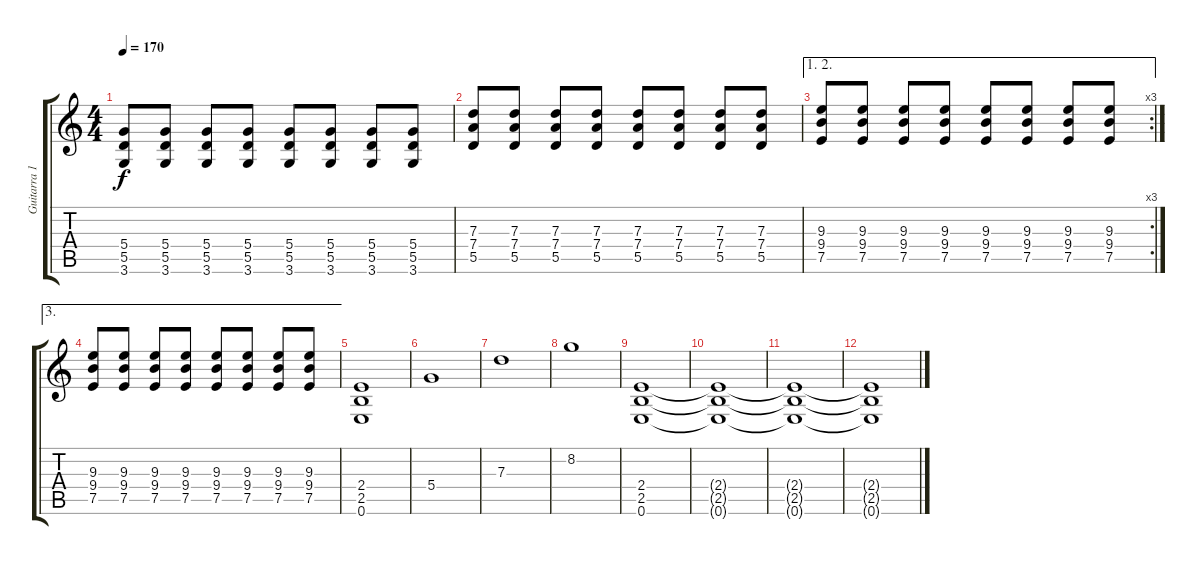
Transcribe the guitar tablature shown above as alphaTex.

\track ("Guitarra 1" "Guitarra 1") {instrument distortionguitar}
\staff {score tabs}
\tuning (E4 B3 G3 D3 A2 E2) {hide}
\ts (4 4)
\tempo 170
\clef g2
\ks c
(5.4 5.5 3.6).8{dy f} (5.4 5.5 3.6).8 (5.4 5.5 3.6).8 (5.4 5.5 3.6).8 (5.4 5.5 3.6).8 (5.4 5.5 3.6).8 (5.4 5.5 3.6).8 (5.4 5.5 3.6).8 |
(7.3 7.4 5.5).8 (7.3 7.4 5.5).8 (7.3 7.4 5.5).8 (7.3 7.4 5.5).8 (7.3 7.4 5.5).8 (7.3 7.4 5.5).8 (7.3 7.4 5.5).8 (7.3 7.4 5.5).8 |
\ae (1 2)
\rc 3
(9.3 9.4 7.5).8 (9.3 9.4 7.5).8 (9.3 9.4 7.5).8 (9.3 9.4 7.5).8 (9.3 9.4 7.5).8 (9.3 9.4 7.5).8 (9.3 9.4 7.5).8 (9.3 9.4 7.5).8 |
\ae 3
(9.3 9.4 7.5).8 (9.3 9.4 7.5).8 (9.3 9.4 7.5).8 (9.3 9.4 7.5).8 (9.3 9.4 7.5).8 (9.3 9.4 7.5).8 (9.3 9.4 7.5).8 (9.3 9.4 7.5).8 |
(2.4 2.5 0.6).1 |
5.4.1 |
7.3.1 |
8.2.1 |
(2.4 2.5 0.6).1{volume 0} |
(2.4{t} 2.5{t} 0.6{t}).1 |
(2.4{t} 2.5{t} 0.6{t}).1 |
(2.4{t} 2.5{t} 0.6{t}).1
